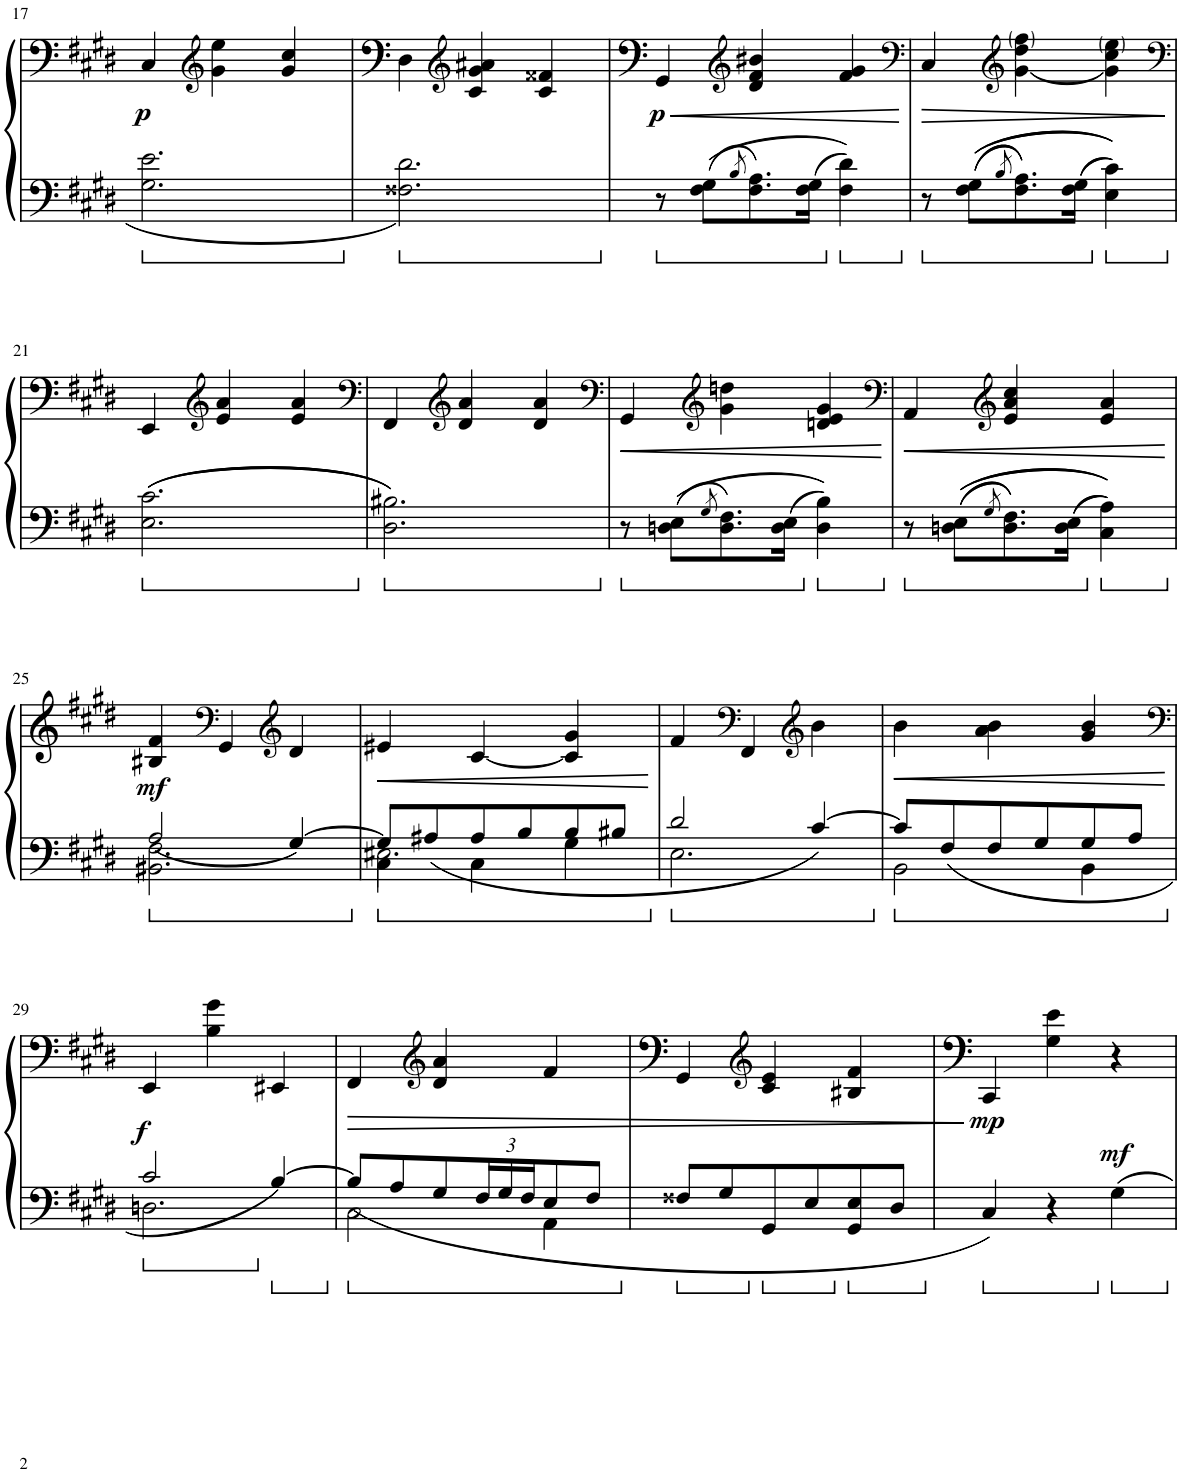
**kern	**kern	**dynam
*part1	*part1	*part1
*staff2	*staff1	*staff1/2
*I"Piano	*	*
*I'Pno.	*	*
!!LO:PB:g=z
*clefF4	*clefG2	*
*k[f#c#g#d#]	*k[f#c#g#d#]	*
*M3/4	*M3/4	*
=17	=17	=17
!	!	!LO:DY:b
2.G#\ 2.e\	4C#/	p
*	*clefG2	*
.	4g#\ 4ee\	.
.	4g#/ 4cc#/	.
=18	=18	=18
2.F##X\ 2.d#\	4D#\	.
*	*clefG2	*
.	4c#/ 4g#/ 4a#X/	.
.	4c#/ 4f##X/	.
=19	=19	=19
!	!	!LO:HP:b
!	!	!LO:DY:n=1:b
8r	4GG#/	< p
8F#\ 8G#\L	.	.
8qB/	.	.
*	*clefG2	*
8.F#\ 8.A\	4d#/ 4f#/ 4b#X/	.
16F#\ 16G#\Jk	.	.
4F#\ 4d#\	4f#/ 4g#/	.
.	.	[
=20	=20	=20
*	*clefF4	*
!	!	!LO:HP:b
8r	4C#/	>
8F#\ 8G#\L	.	.
8qB/	.	.
*	*clefG2	*
8.F#\ 8.A\	[4g#\ 4dd#\ 4ff#\	.
16F#\ 16G#\Jk	.	.
4E\ 4c#\	4g#\] 4cc#\ 4ee\	.
.	.	]
!!LO:LB:g=z
=21	=21	=21
*	*clefF4	*
2.E\ 2.c#\	4EE/	.
*	*clefG2	*
.	4e/ 4a/	.
.	4e/ 4a/	.
=22	=22	=22
*	*clefF4	*
2.D#\ 2.B#X\	4FF#/	.
*	*clefG2	*
.	4d#/ 4a/	.
.	4d#/ 4a/	.
=23	=23	=23
*	*clefF4	*
!	!	!LO:HP:b
8r	4GG#/	<
8Dn\ 8E\L	.	.
8qG#/	.	.
*	*clefG2	*
8.D\ 8.F#\	4g#\ 4ddn\	.
16D\ 16E\Jk	.	.
4D\ 4B\	4dn/ 4e/ 4g#/	.
.	.	[
=24	=24	=24
*	*clefF4	*
!	!	!LO:HP:b
8r	4AA/	<
8Dn\ 8E\L	.	.
8qG#/	.	.
*	*clefG2	*
8.D\ 8.F#\	4e/ 4a/ 4cc#/	.
16D\ 16E\Jk	.	.
4C#\ 4A\	4e/ 4a/	.
.	.	[
!!LO:LB:g=z
=25	=25	=25
*^	*	*
!	!	!	!LO:DY:b
2.BB#X\ 2.F#\	2A/	4B#X/ 4f#/	mf
*	*	*clefF4	*
.	.	4GG#/	.
*	*	*clefG2	*
.	[4G#/	4d#/	.
=26	=26	=26	=26
*	*^	*	*
!	!	!	!	!LO:HP:b
2.E#X\	8G#/L]	4C#\	4e#X/	<
.	8A#X/	.	.	.
.	8A#/	4C#\	[4c#/	.
.	8B/	.	.	.
.	8B/	4G#\	4c#/] 4g#/	.
.	8B#X/J	.	.	.
*v	*v	*v	*	*
.	.	[
=27	=27	=27
*^	*	*
2.E\	2d#/	4f#/	.
*	*	*clefF4	*
.	.	4FF#/	.
*	*	*clefG2	*
.	[4c#/	4b\	.
=28	=28	=28	=28
!	!	!	!LO:HP:b
2BB\	8c#/L]	4b\	<
.	8F#/	.	.
.	8F#/	4a\ 4b\	.
.	8G#/	.	.
4BB\	8G#/	4g#/ 4b/	.
.	8A/J	.	.
*v	*v	*	*
.	.	[
!!LO:LB:g=z
=29	=29	=29
*	*clefF4	*
*^	*	*
!	!	!	!LO:DY:b
2.Dn\	2c#/	4EE/	f
.	.	4B\ 4g#\	.
.	[4B/	4EE#X/	.
=30	=30	=30	=30
!	!	!	!LO:HP:b
2C#\	8B/L]	4FF#/	>
.	8A/	.	.
*	*	*clefG2	*
.	8G#/	4d#/ 4a/	.
*	*Xbrackettup	*	*
.	24F#/L	.	.
.	24G#/	.	.
.	24F#/J	.	.
4AA\	8E/	4f#/	.
.	8F#/J	.	.
*v	*v	*	*
=31	=31	=31
8F##X/L	4GG#/	.
8G#/	.	.
*	*clefG2	*
8GG#/	4c#/ 4e/	.
8E/	.	.
8GG#/ 8E/	4B#X/ 4f#/	.
8D#/J	.	.
.	.	]
=32	=32	=32
!	!	!LO:DY:b
4C#/	4CC#/	mp
4r	4G#\ 4e\	.
!	!	!LO:DY:b
4G#\	4r	mf
=	=	=
*-	*-	*-
